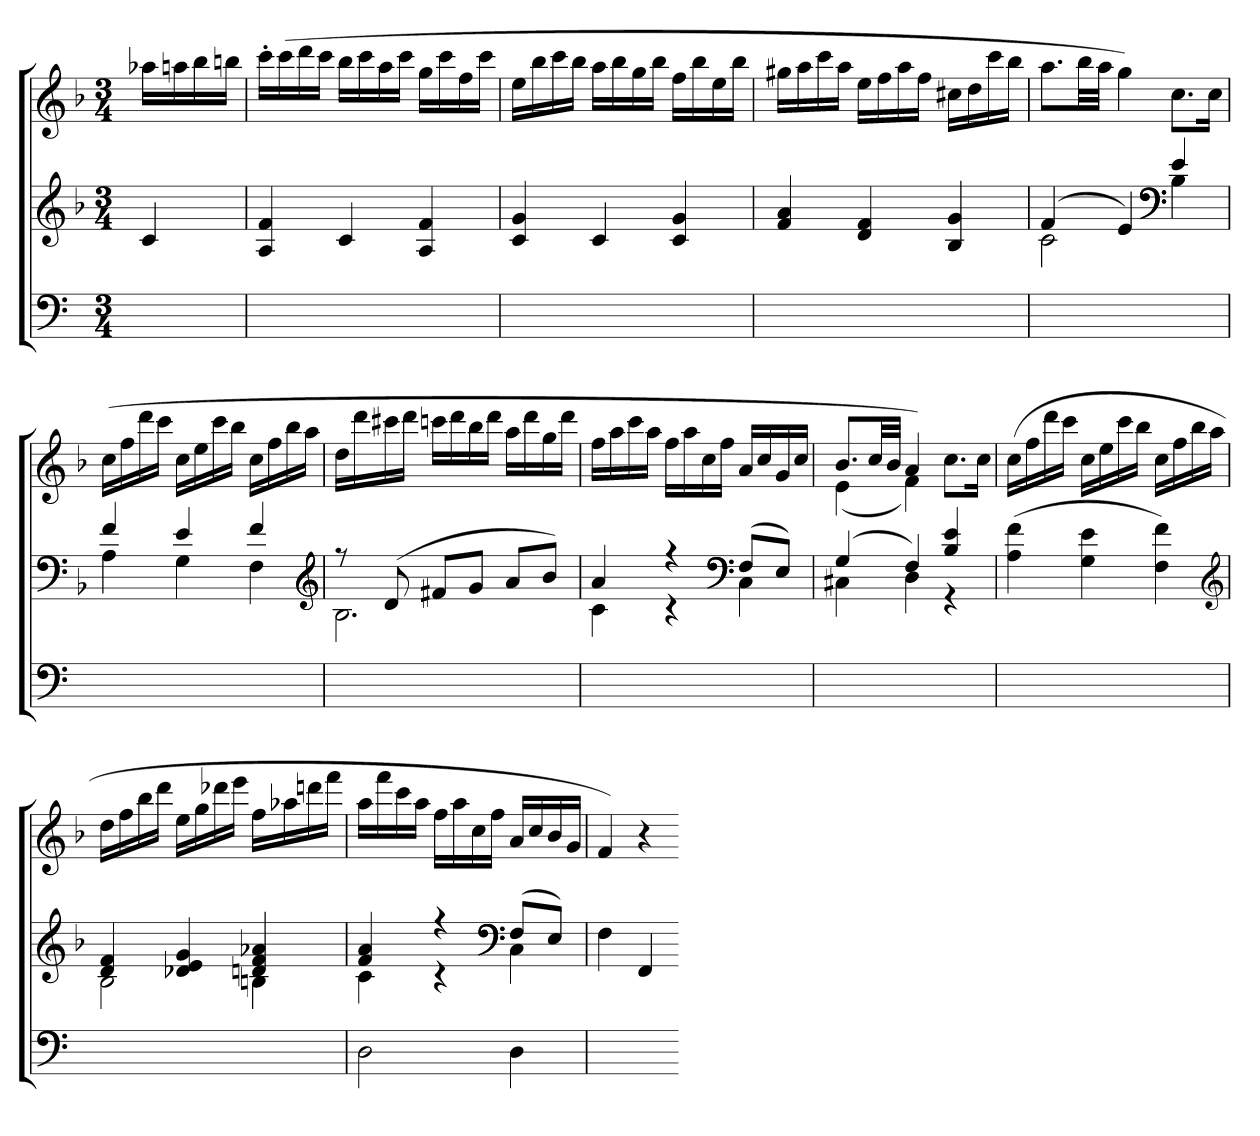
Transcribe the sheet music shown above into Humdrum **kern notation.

**kern	**kern	**kern
*part3	*part2	*part1
*staff3	*staff2	*staff1
*	*clefG2	*clefG2
*	*k[b-]	*k[b-]
*M3/4	*M3/4	*M3/4
=	=	=
4ryy	4c	16aa-XLL
.	.	16aan
.	.	16bb-
.	.	16bbnJJ
=	=	=
2.ryy	4A 4f	16ccc'LL
.	.	(16ccc
.	.	16ddd
.	.	16cccJJ
.	4c	16bb-LL
.	.	16ccc
.	.	16aa
.	.	16cccJJ
.	4A 4f	16ggLL
.	.	16ccc
.	.	16ff
.	.	16cccJJ
=	=	=
2.ryy	4c 4g	16eeLL
.	.	16bb-
.	.	16ccc
.	.	16bb-JJ
.	4c	16aaLL
.	.	16bb-
.	.	16gg
.	.	16bb-JJ
.	4c 4g	16ffLL
.	.	16bb-
.	.	16ee
.	.	16bb-JJ
=	=	=
2.ryy	4f 4a	16gg#XLL
.	.	16aa
.	.	16ccc
.	.	16aaJJ
.	4d 4f	16eeLL
.	.	16ff
.	.	16aa
.	.	16ffJJ
.	4B- 4g	16cc#XLL
.	.	16dd
.	.	16ccc
.	.	16bb-JJ
=	=	=
*	*^	*
2.ryy	(4f	2c	8.aaL
.	.	.	32bb-LL
.	.	.	32aaJJJ
.	4e)	.	4gg)
*	*clefF4	*	*
.	4e	4B-	8.ccL
.	.	.	16ccJk
=	=	=	=
2.ryy	4f	4A	(16ccLL
.	.	.	16ff
.	.	.	16ddd
.	.	.	16cccJJ
.	4e	4G	16ccLL
.	.	.	16ee
.	.	.	16ccc
.	.	.	16bb-JJ
.	4f	4F	16ccLL
.	.	.	16ff
.	.	.	16bb-
.	.	.	16aaJJ
*	*clefG2	*	*
=	=	=	=
2.ryy	8r	2.B-	16ddLL
.	.	.	16ddd
.	(8d	.	16ccc#X
.	.	.	16dddJJ
.	8f#XL	.	16cccnLL
.	.	.	16ddd
.	8gJ	.	16bb-
.	.	.	16dddJJ
.	8aL	.	16aaLL
.	.	.	16ddd
.	8b-J)	.	16gg
.	.	.	16dddJJ
=	=	=	=
2.ryy	4a	4c	16ffLL
.	.	.	16aa
.	.	.	16ccc
.	.	.	16aaJJ
.	4r	4r	16ffLL
.	.	.	16aa
.	.	.	16cc
.	.	.	16ffJJ
*	*clefF4	*	*
.	(8FL	4C	16aLL
.	.	.	16cc
.	8EJ)	.	16g
.	.	.	16ccJJ
=	=	=	=
*	*	*	*^
2.ryy	(4G	4C#X	8.b-L	(4e
.	.	.	32ccLL	.
.	.	.	32b-JJJ	.
.	4F)	4D	4a)	4f)
.	4B- 4e	4r	8.ccL	4ryy
.	.	.	16ccJk	.
*	*v	*v	*	*
*	*	*v	*v
=	=	=
2.ryy	(4A 4f	(16ccLL
.	.	16ff
.	.	16ddd
.	.	16cccJJ
.	4G 4e	16ccLL
.	.	16ee
.	.	16ccc
.	.	16bb-JJ
.	4F 4f)	16ccLL
.	.	16ff
.	.	16bb-
.	.	16aaJJ
*	*clefG2	*
=	=	=
*	*^	*
2.ryy	4d 4f	2B-	16ddLL
.	.	.	16ff
.	.	.	16bb-
.	.	.	16dddJJ
.	4d-X 4e 4g	.	16eeLL
.	.	.	16gg
.	.	.	16ddd-X
.	.	.	16eeeJJ
.	4dn 4f 4a-X	4Bn	16ffLL
.	.	.	16aa-X
.	.	.	16dddn
.	.	.	16fffJJ
=	=	=	=
2D	4f 4a	4c	16aaLL
.	.	.	16fff
.	.	.	16ccc
.	.	.	16aaJJ
.	4r	4r	16ffLL
.	.	.	16aa
.	.	.	16cc
.	.	.	16ffJJ
*	*clefF4	*	*
4D	(8FL	4C	16aLL
.	.	.	16cc
.	8EJ)	.	16b-
.	.	.	16gJJ
*	*v	*v	*
=	=	=
2ryy	4F	4f)
.	4FF	4r
=-	=-	=-
*-	*-	*-
